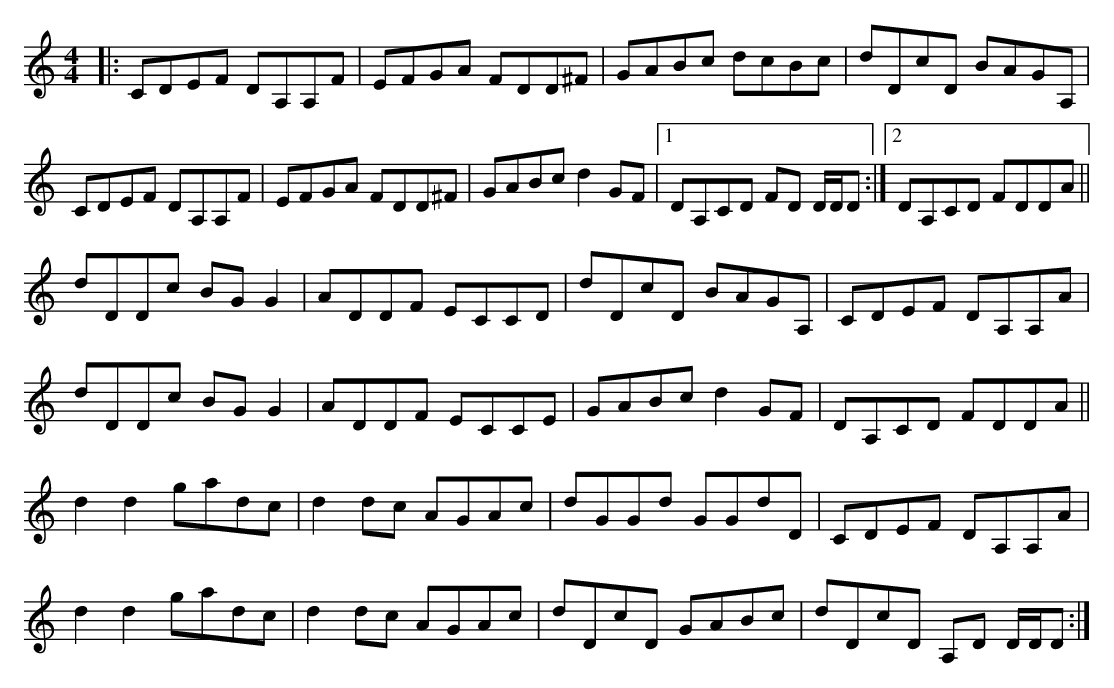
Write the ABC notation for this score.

X:1
M:4/4
K:C
|:CDEF DA,A,F|EFGA FDD^F|GABc dcBc|dDcD BAGA,|
CDEF DA,A,F|EFGA FDD^F|GABc d2GF|1 DA,CD FD D/D/D:|2 DA,CD FDDA||
dDDc BGG2|ADDF ECCD|dDcD BAGA,|CDEF DA,A,A|
dDDc BGG2|ADDF ECCE|GABc d2GF|DA,CD FDDA||
d2d2 gadc|d2dc AGAc|dGGd GGdD|CDEF DA,A,A|
d2d2 gadc|d2dc AGAc|dDcD GABc|dDcD A,D D/D/D:|
